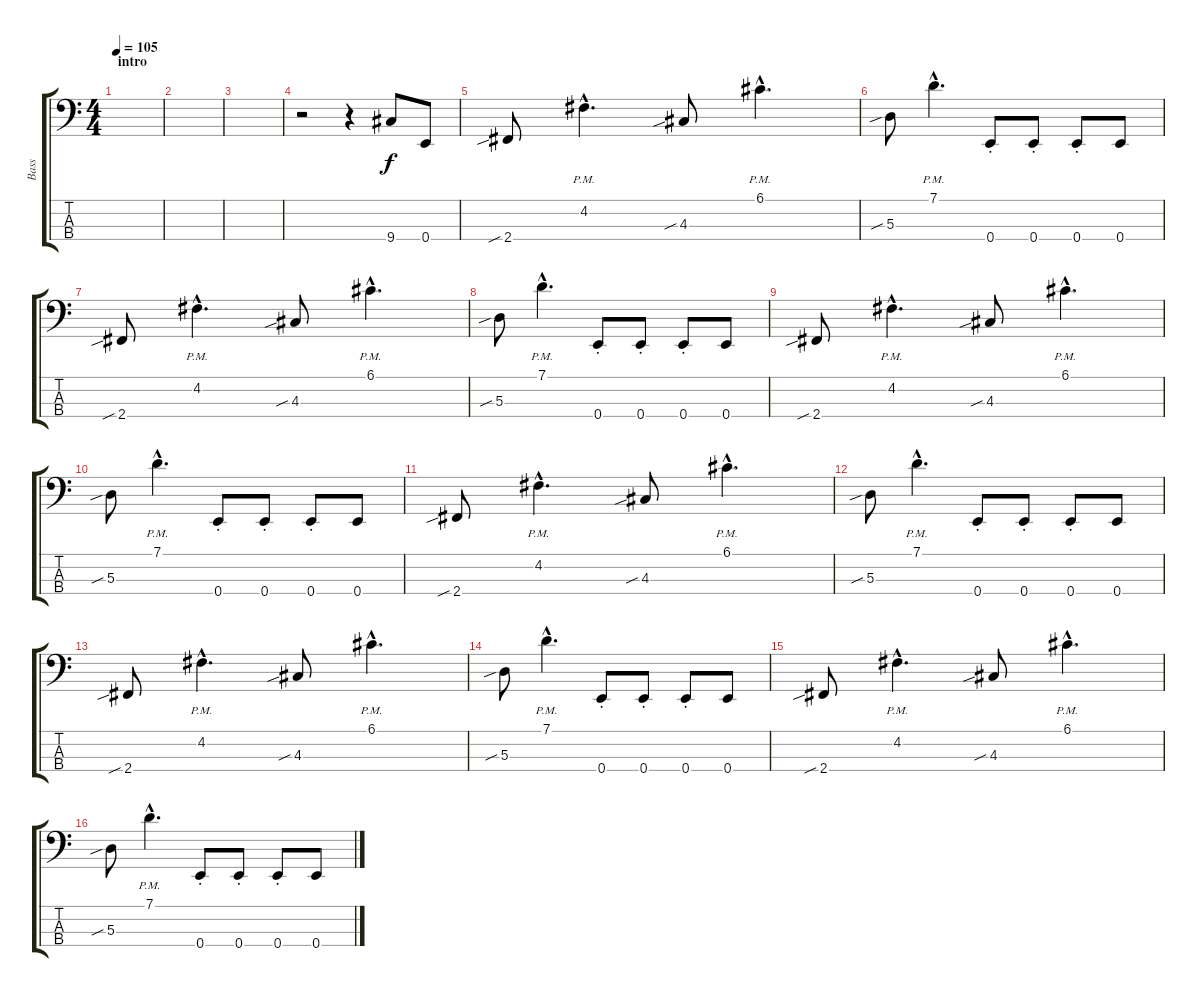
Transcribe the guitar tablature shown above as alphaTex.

\track ("Bass" "Bass") {instrument electricguitarmuted}
\staff {score tabs}
\tuning (G2 D2 A1 E1) {hide}
\ts (4 4)
\section ("" "intro")
\tempo 105
\clef f4
\ks c
|
|
|
r.2 r.4 9.4.8 0.4.8 |
2.4{sib}.8 4.2{hac pm}.4{d} 4.3{sib}.8 6.1{hac pm}.4{d} |
5.3{sib}.8 7.1{hac pm}.4{d} 0.4{st}.8 0.4{st}.8 0.4{st}.8 0.4.8 |
2.4{sib}.8 4.2{hac pm}.4{d} 4.3{sib}.8 6.1{hac pm}.4{d} |
5.3{sib}.8 7.1{hac pm}.4{d} 0.4{st}.8 0.4{st}.8 0.4{st}.8 0.4.8 |
2.4{sib}.8 4.2{hac pm}.4{d} 4.3{sib}.8 6.1{hac pm}.4{d} |
5.3{sib}.8 7.1{hac pm}.4{d} 0.4{st}.8 0.4{st}.8 0.4{st}.8 0.4.8 |
2.4{sib}.8 4.2{hac pm}.4{d} 4.3{sib}.8 6.1{hac pm}.4{d} |
5.3{sib}.8 7.1{hac pm}.4{d} 0.4{st}.8 0.4{st}.8 0.4{st}.8 0.4.8 |
2.4{sib}.8 4.2{hac pm}.4{d} 4.3{sib}.8 6.1{hac pm}.4{d} |
5.3{sib}.8 7.1{hac pm}.4{d} 0.4{st}.8 0.4{st}.8 0.4{st}.8 0.4.8 |
2.4{sib}.8 4.2{hac pm}.4{d} 4.3{sib}.8 6.1{hac pm}.4{d} |
5.3{sib}.8 7.1{hac pm}.4{d} 0.4{st}.8 0.4{st}.8 0.4{st}.8 0.4.8
